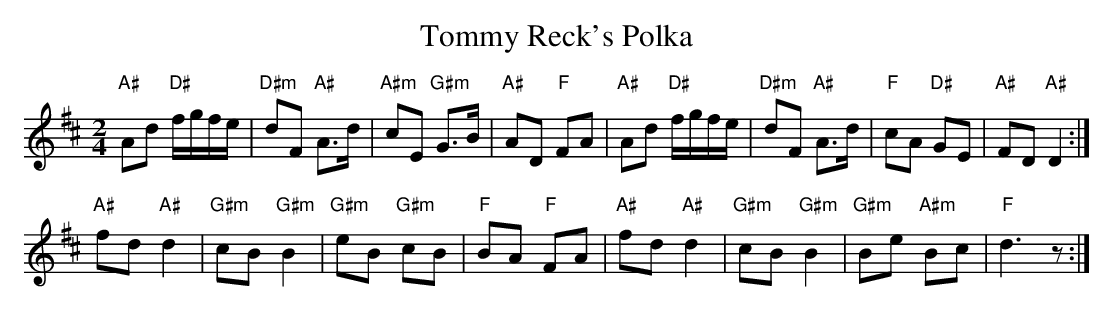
X:1
T:Tommy Reck's Polka
M:2/4
K:D
"A#"A2d2 "D#"fgfe|"D#m"d2F2 "A#"A3d|"A#m"c2E2 "G#m"G3B|"A#"A2D2 "F"F2A2|\
"A#"A2d2 "D#"fgfe|"D#m"d2F2 "A#"A3d|"F"c2A2 "D#"G2E2|"A#"F2D2 "A#"D4:|
"A#"f2d2 "A#"d4|"G#m"c2B2 "G#m"B4|"G#m"e2B2 "G#m"c2B2|"F"B2A2 "F"F2A2|\
"A#"f2d2 "A#"d4|"G#m"c2B2 "G#m"B4|"G#m"B2e2 "A#m"B2c2|"F"d6 z2:|
